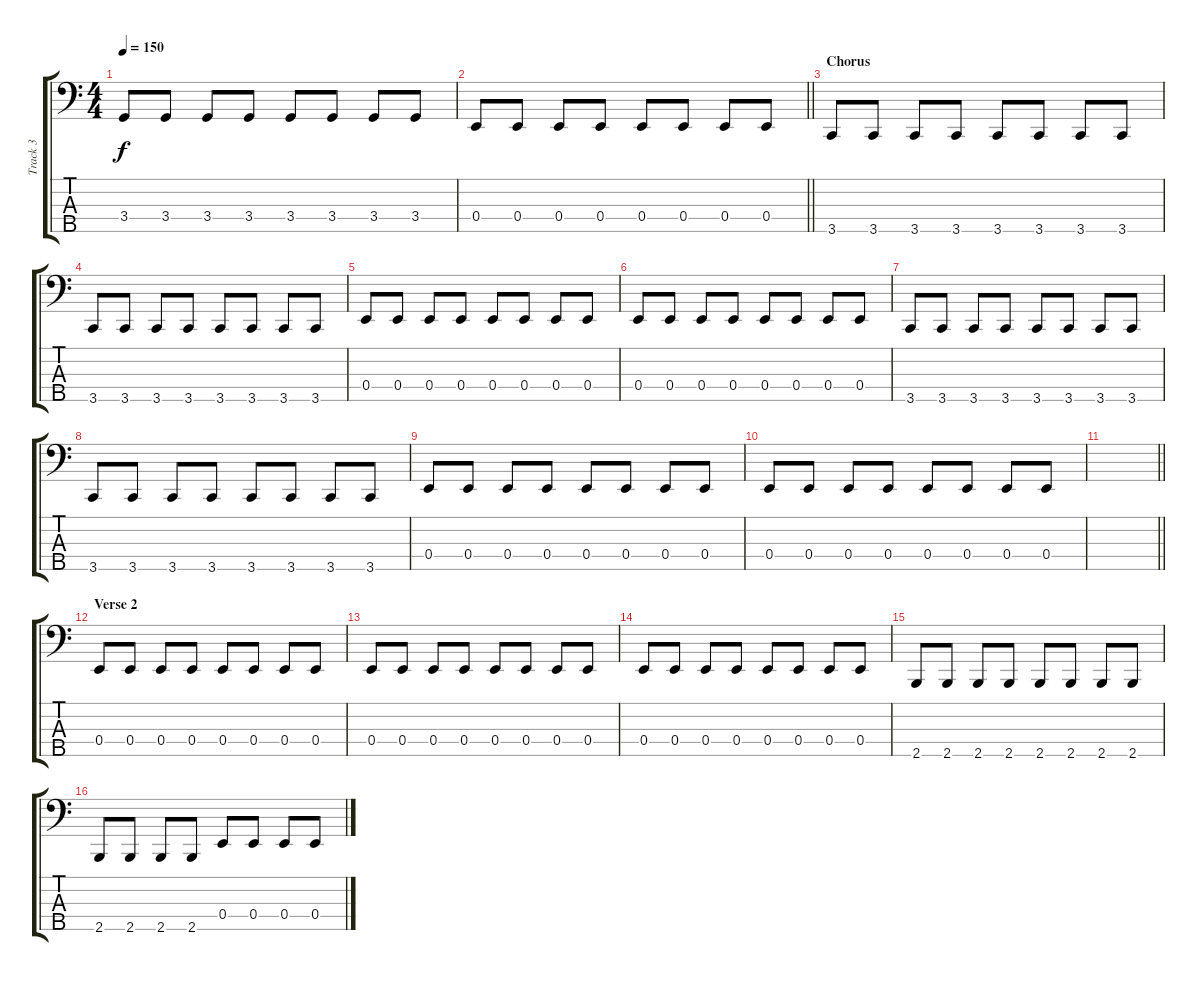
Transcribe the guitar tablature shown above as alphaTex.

\track ("Track 3" "Track 3") {instrument electricbassfinger}
\staff {score tabs}
\tuning (G2 D2 A1 E1 A0) {hide}
\ts (4 4)
\tempo 150
\clef f4
\ks c
3.4.8{dy f} 3.4.8 3.4.8 3.4.8 3.4.8 3.4.8 3.4.8 3.4.8 |
\barLineRight lightlight
0.4.8 0.4.8 0.4.8 0.4.8 0.4.8 0.4.8 0.4.8 0.4.8 |
\section ("" "Chorus")
3.5.8 3.5.8 3.5.8 3.5.8 3.5.8 3.5.8 3.5.8 3.5.8 |
3.5.8 3.5.8 3.5.8 3.5.8 3.5.8 3.5.8 3.5.8 3.5.8 |
0.4.8 0.4.8 0.4.8 0.4.8 0.4.8 0.4.8 0.4.8 0.4.8 |
0.4.8 0.4.8 0.4.8 0.4.8 0.4.8 0.4.8 0.4.8 0.4.8 |
3.5.8 3.5.8 3.5.8 3.5.8 3.5.8 3.5.8 3.5.8 3.5.8 |
3.5.8 3.5.8 3.5.8 3.5.8 3.5.8 3.5.8 3.5.8 3.5.8 |
0.4.8 0.4.8 0.4.8 0.4.8 0.4.8 0.4.8 0.4.8 0.4.8 |
0.4.8 0.4.8 0.4.8 0.4.8 0.4.8 0.4.8 0.4.8 0.4.8 |
\barLineRight lightlight
|
\section ("" "Verse 2")
0.4.8 0.4.8 0.4.8 0.4.8 0.4.8 0.4.8 0.4.8 0.4.8 |
0.4.8 0.4.8 0.4.8 0.4.8 0.4.8 0.4.8 0.4.8 0.4.8 |
0.4.8 0.4.8 0.4.8 0.4.8 0.4.8 0.4.8 0.4.8 0.4.8 |
2.5.8 2.5.8 2.5.8 2.5.8 2.5.8 2.5.8 2.5.8 2.5.8 |
2.5.8 2.5.8 2.5.8 2.5.8 0.4.8 0.4.8 0.4.8 0.4.8
